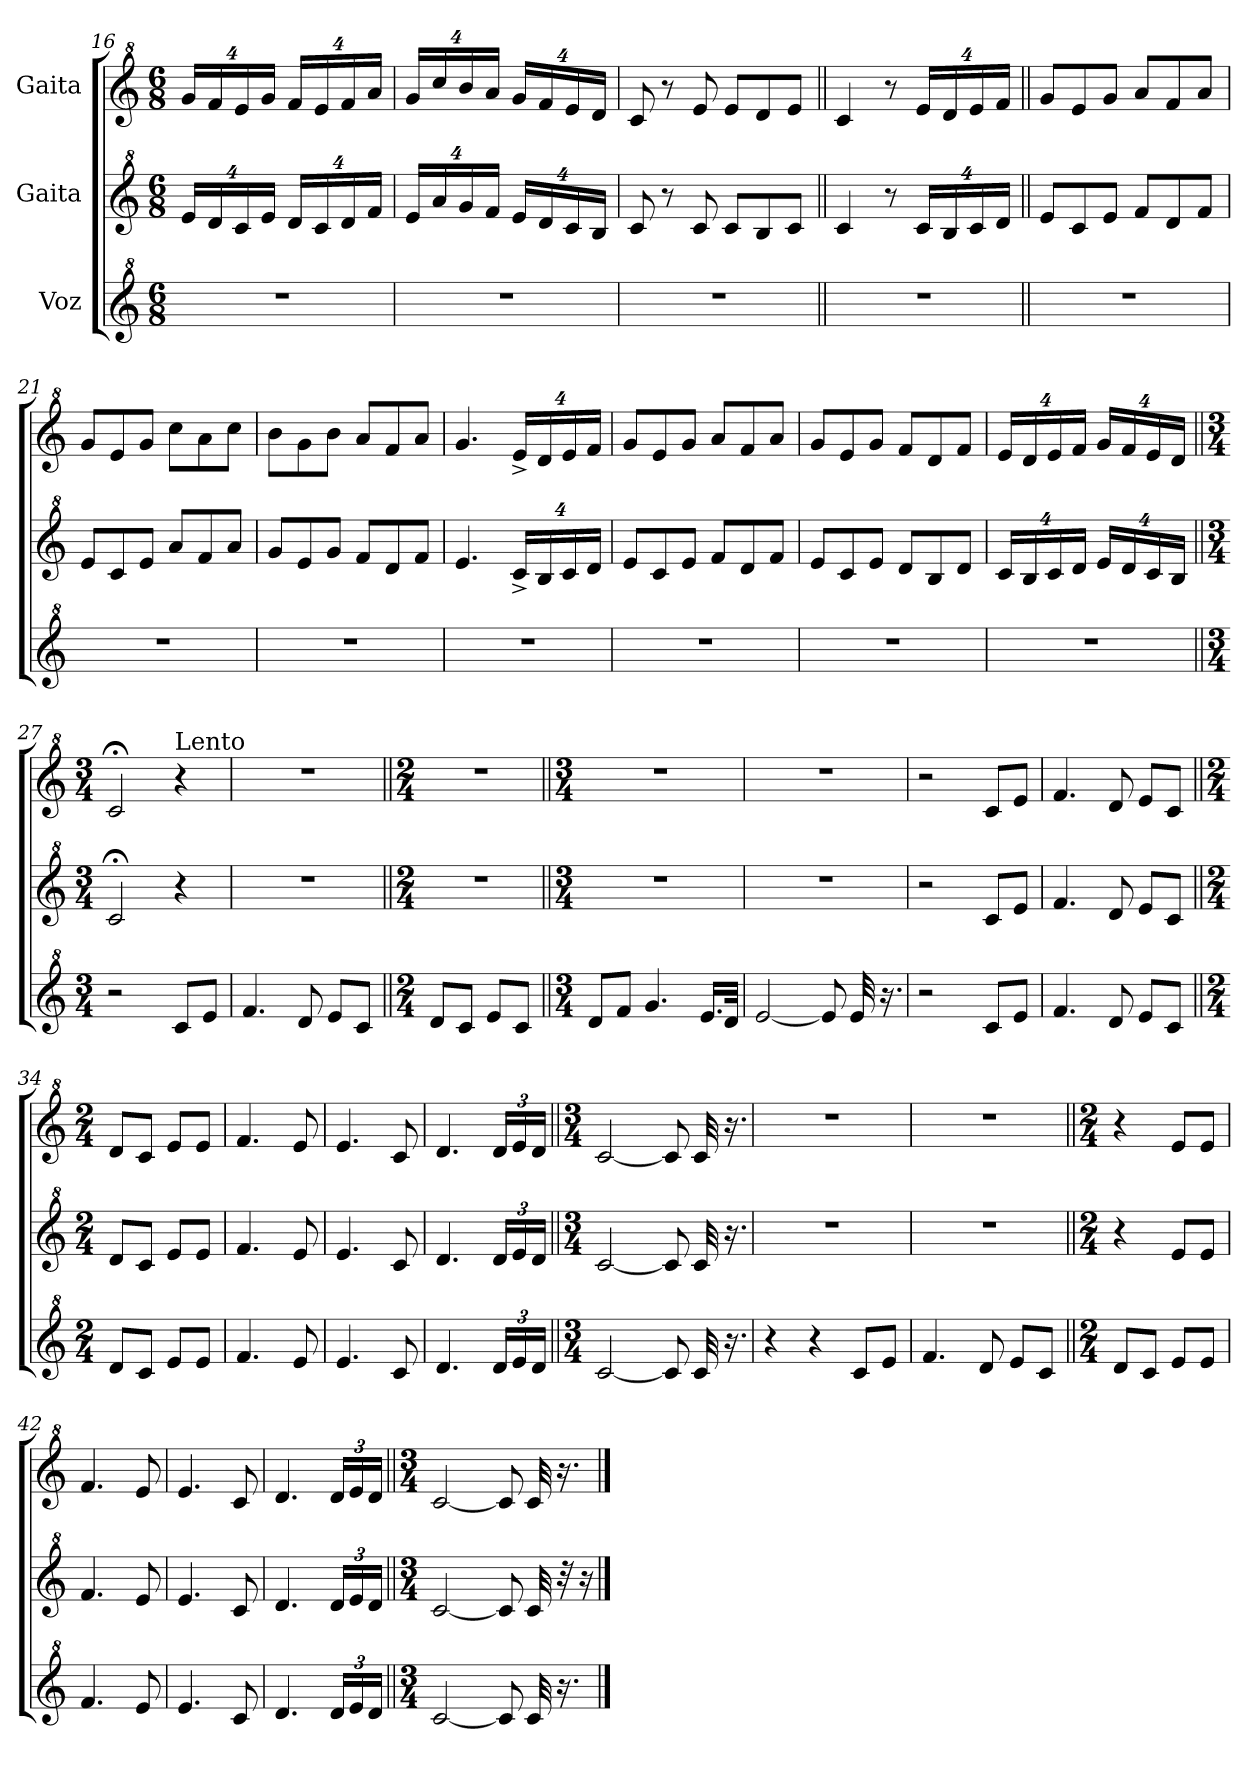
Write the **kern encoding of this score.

**kern	**kern	**kern
*part3	*part2	*part1
*staff3	*staff2	*staff1
*I"Voz	*I"Gaita	*I"Gaita
*clefG^2	*clefG^2	*clefG^2
*k[]	*k[]	*k[]
*C:	*C:	*C:
*M6/8	*M6/8	*M6/8
*	*Xbrackettup	*Xbrackettup
=16a	=16a	=16a
2.r	32%3ee/L	32%3gg/L
.	32%3dd/	32%3ff/
.	32%3cc/	32%3ee/
.	32%3ee/J	32%3gg/J
.	32%3dd/L	32%3ff/L
.	32%3cc/	32%3ee/
.	32%3dd/	32%3ff/
.	32%3ff/J	32%3aa/J
=17a	=17a	=17a
2.r	32%3ee/L	32%3gg/L
.	32%3aa/	32%3ccc/
.	32%3gg/	32%3bb/
.	32%3ff/J	32%3aa/J
.	32%3ee/L	32%3gg/L
.	32%3dd/	32%3ff/
.	32%3cc/	32%3ee/
.	32%3b/J	32%3dd/J
!!LO:PB:g=z
=18a	=18a	=18a
2.r	8cc/	8cc/
.	8r	8r
.	8cc/	8ee/
.	8cc/L	8ee/L
.	8b/	8dd/
.	8cc/J	8ee/J
=19||	=19||	=19||
2.r	4cc/	4cc/
.	8r	8r
.	32%3cc/L	32%3ee/L
.	32%3b/	32%3dd/
.	32%3cc/	32%3ee/
.	32%3dd/J	32%3ff/J
=20||	=20||	=20||
2.r	8ee/L	8gg/L
.	8cc/	8ee/
.	8ee/J	8gg/J
.	8ff/L	8aa/L
.	8dd/	8ff/
.	8ff/J	8aa/J
=21	=21	=21
2.r	8ee/L	8gg/L
.	8cc/	8ee/
.	8ee/J	8gg/J
.	8aa/L	8ccc\L
.	8ff/	8aa\
.	8aa/J	8ccc\J
=22	=22	=22
2.r	8gg/L	8bb\L
.	8ee/	8gg\
.	8gg/J	8bb\J
.	8ff/L	8aa/L
.	8dd/	8ff/
.	8ff/J	8aa/J
=23	=23	=23
2.r	4.ee/	4.gg/
.	32%3cc^/L	32%3ee^/L
.	32%3b/	32%3dd/
.	32%3cc/	32%3ee/
.	32%3dd/J	32%3ff/J
!!LO:LB:g=z
=24	=24	=24
2.r	8ee/L	8gg/L
.	8cc/	8ee/
.	8ee/J	8gg/J
.	8ff/L	8aa/L
.	8dd/	8ff/
.	8ff/J	8aa/J
=25	=25	=25
2.r	8ee/L	8gg/L
.	8cc/	8ee/
.	8ee/J	8gg/J
.	8dd/L	8ff/L
.	8b/	8dd/
.	8dd/J	8ff/J
=26	=26	=26
2.r	32%3cc/L	32%3ee/L
.	32%3b/	32%3dd/
.	32%3cc/	32%3ee/
.	32%3dd/J	32%3ff/J
.	32%3ee/L	32%3gg/L
.	32%3dd/	32%3ff/
.	32%3cc/	32%3ee/
.	32%3b/J	32%3dd/J
=27||	=27||	=27||
*M3/4	*M3/4	*M3/4
2r	2cc;</	2cc;</
!	!	!LO:TX:a:t=Lento
8cc/L	4r	4r
8ee/J	.	.
=28	=28	=28
4.ff/	2.r	2.r
8dd/	.	.
8ee/L	.	.
8cc/J	.	.
=29||	=29||	=29||
*M2/4	*M2/4	*M2/4
8dd/L	2r	2r
8cc/J	.	.
8ee/L	.	.
8cc/J	.	.
!!LO:LB:g=z
=30||	=30||	=30||
*M3/4	*M3/4	*M3/4
8dd/L	2.r	2.r
8ff/J	.	.
4.gg/	.	.
16.ee/LL	.	.
32dd/JJk	.	.
=31	=31	=31
[2ee/	2.r	2.r
8ee/]	.	.
32ee/	.	.
16.r	.	.
=32	=32	=32
2r	2r	2r
8cc/L	8cc/L	8cc/L
8ee/J	8ee/J	8ee/J
=33	=33	=33
4.ff/	4.ff/	4.ff/
8dd/	8dd/	8dd/
8ee/L	8ee/L	8ee/L
8cc/J	8cc/J	8cc/J
=34||	=34||	=34||
*M2/4	*M2/4	*M2/4
8dd/L	8dd/L	8dd/L
8cc/J	8cc/J	8cc/J
8ee/L	8ee/L	8ee/L
8ee/J	8ee/J	8ee/J
=35	=35	=35
4.ff/	4.ff/	4.ff/
8ee/	8ee/	8ee/
=36	=36	=36
4.ee/	4.ee/	4.ee/
8cc/	8cc/	8cc/
=37	=37	=37
4.dd/	4.dd/	4.dd/
*Xbrackettup	*	*
24dd/LL	24dd/LL	24dd/LL
24ee/	24ee/	24ee/
24dd/JJ	24dd/JJ	24dd/JJ
!!LO:LB:g=z
=38||	=38||	=38||
*M3/4	*M3/4	*M3/4
[2cc/	[2cc/	[2cc/
8cc/]	8cc/]	8cc/]
32cc/	32cc/	32cc/
16.r	16.r	16.r
=39	=39	=39
4r	2.r	2.r
4r	.	.
8cc/L	.	.
8ee/J	.	.
=40	=40	=40
4.ff/	2.r	2.r
8dd/	.	.
8ee/L	.	.
8cc/J	.	.
=41||	=41||	=41||
*M2/4	*M2/4	*M2/4
8dd/L	4r	4r
8cc/J	.	.
8ee/L	8ee/L	8ee/L
8ee/J	8ee/J	8ee/J
=42	=42	=42
4.ff/	4.ff/	4.ff/
8ee/	8ee/	8ee/
=43	=43	=43
4.ee/	4.ee/	4.ee/
8cc/	8cc/	8cc/
=44	=44	=44
4.dd/	4.dd/	4.dd/
24dd/LL	24dd/LL	24dd/LL
24ee/	24ee/	24ee/
24dd/JJ	24dd/JJ	24dd/JJ
!!LO:PB:g=z
=45||	=45||	=45||
*M3/4	*M3/4	*M3/4
[2cc/	[2cc/	[2cc/
8cc/]	8cc/]	8cc/]
32cc/	32cc/	32cc/
16.r	32r	16.r
.	16r	.
==	==	==
*-	*-	*-
